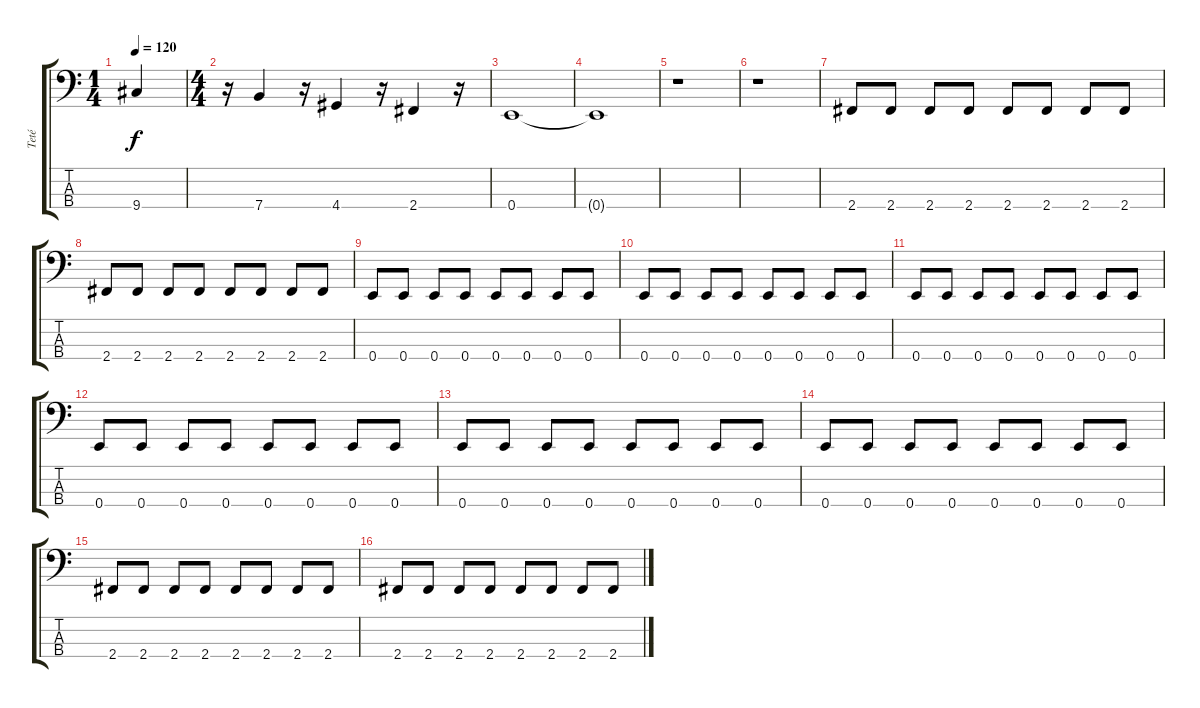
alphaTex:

\track ("Teté" "Teté") {instrument electricbasspick}
\staff {score tabs}
\tuning (G2 D2 A1 E1) {hide}
\ts (1 4)
\tempo 120
\clef f4
\ks c
9.4.4{dy f instrument electricbasspick} |
\ts (4 4)
r.16 7.4.4 r.16 4.4.4 r.16 2.4.4 r.16 |
0.4.1 |
0.4{t}.1 |
r.1 |
r.1 |
2.4.8 2.4.8 2.4.8 2.4.8 2.4.8 2.4.8 2.4.8 2.4.8 |
2.4.8 2.4.8 2.4.8 2.4.8 2.4.8 2.4.8 2.4.8 2.4.8 |
0.4.8 0.4.8 0.4.8 0.4.8 0.4.8 0.4.8 0.4.8 0.4.8 |
0.4.8 0.4.8 0.4.8 0.4.8 0.4.8 0.4.8 0.4.8 0.4.8 |
0.4.8 0.4.8 0.4.8 0.4.8 0.4.8 0.4.8 0.4.8 0.4.8 |
0.4.8 0.4.8 0.4.8 0.4.8 0.4.8 0.4.8 0.4.8 0.4.8 |
0.4.8 0.4.8 0.4.8 0.4.8 0.4.8 0.4.8 0.4.8 0.4.8 |
0.4.8 0.4.8 0.4.8 0.4.8 0.4.8 0.4.8 0.4.8 0.4.8 |
2.4.8 2.4.8 2.4.8 2.4.8 2.4.8 2.4.8 2.4.8 2.4.8 |
2.4.8 2.4.8 2.4.8 2.4.8 2.4.8 2.4.8 2.4.8 2.4.8
